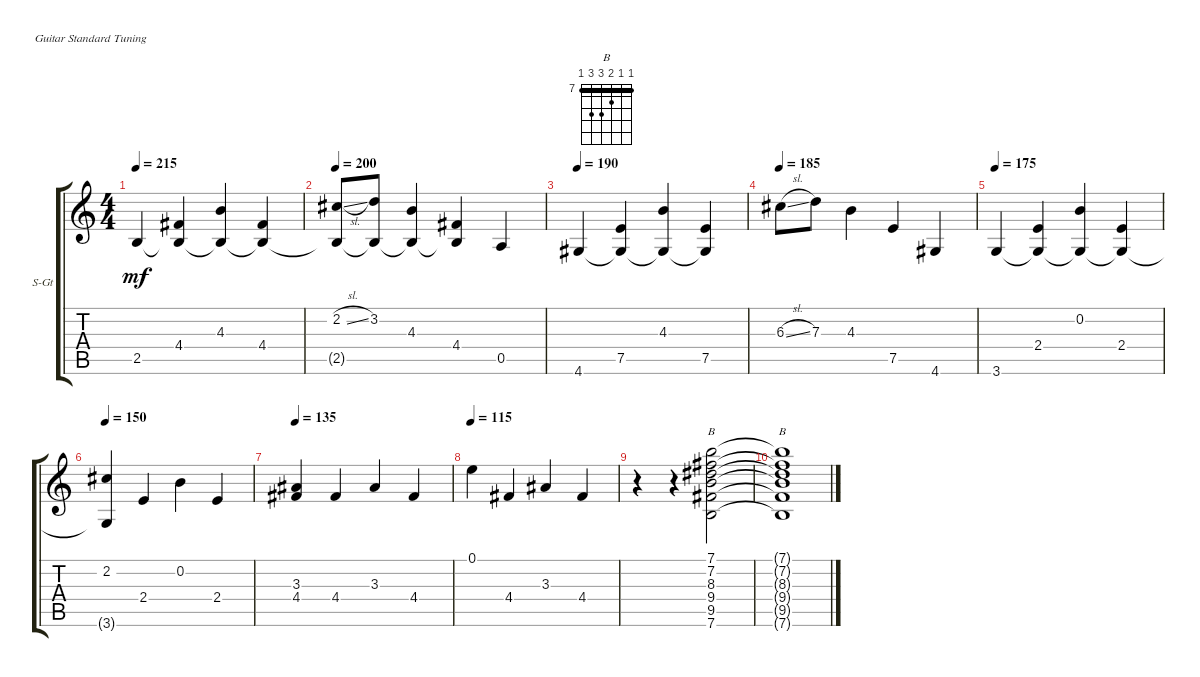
\defaultSystemsLayout 4
\bracketExtendMode groupsimilarinstruments
\firstSystemTrackNameOrientation horizontal
\otherSystemsTrackNameOrientation horizontal
\track ("Steel Guitar" "S-Gt") {instrument acousticguitarsteel}
\staff {score tabs}
\tuning (E4 B3 G3 D3 A2 E2)
\chord ("B" 7 7 8 9 9 7) {firstfret 7 barre (7 7)}
\ts (4 4)
\tempo 215
\clef g2
\ks c
2.5.4{dy mf} (4.4 2.5{t}).4 (4.3 2.5{t}).4 (4.4 2.5{t}).4 |
\tempo 200
(2.2{sl} 2.5{t}).8 (3.2 2.5{t}).8 (4.3 2.5{t}).4 (4.4 2.5{t}).4 0.5.4 |
\tempo 190
4.6.4 (4.6{t} 7.5).4 (4.6{t} 4.3).4 (4.6{t} 7.5).4 |
\tempo 185
6.3{sl}.8 7.3.8 4.3.4 7.5.4 4.6.4 |
\tempo 175
3.6.4 (3.6{t} 2.4).4 (3.6{t} 0.2).4 (3.6{t} 2.4).4 |
\tempo 150
(3.6{t} 2.2).4 2.4.4 0.2.4 2.4.4 |
\tempo 135
(4.4 3.3).4 4.4.4 3.3.4 4.4.4 |
\tempo 115
0.1.4 4.4.4 3.3.4 4.4.4 |
r.4 r.4 (7.6 9.5 9.4 8.3 7.2 7.1).2{ch "B"} |
(7.6{t} 9.5{t} 9.4{t} 8.3{t} 7.2{t} 7.1{t}).1{ch "B"}
